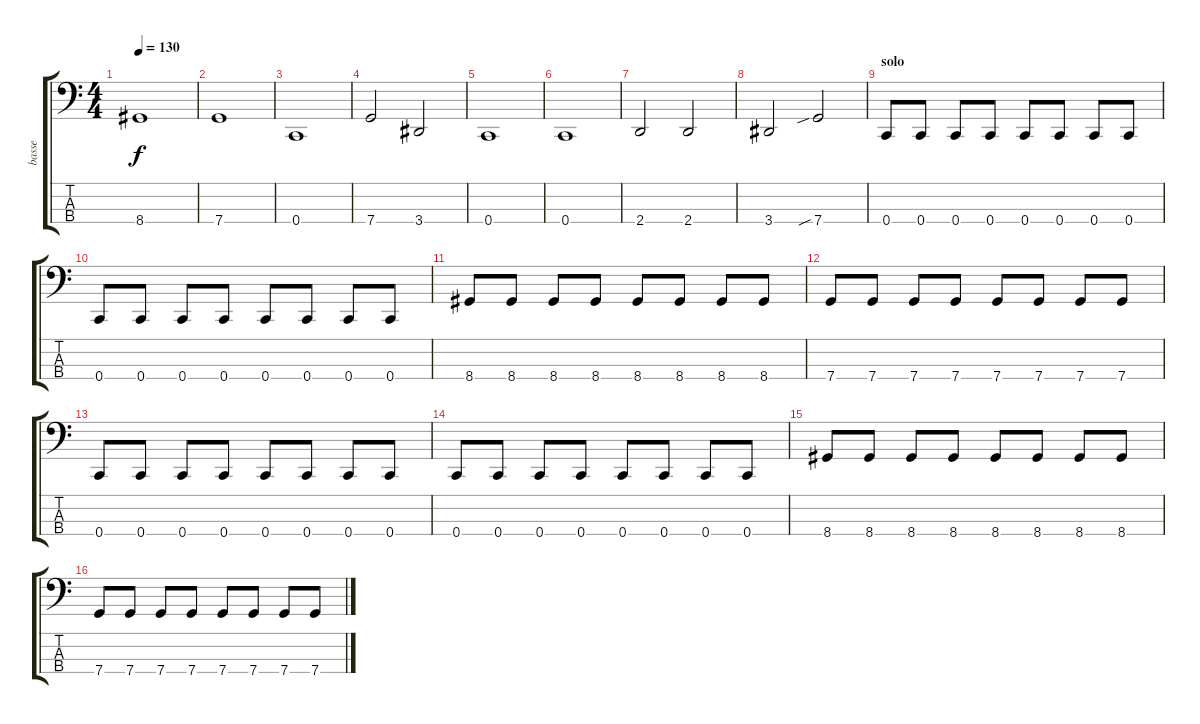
\track ("basse" "basse") {instrument electricbasspick}
\staff {score tabs}
\tuning (F2 C2 G1 C1) {hide}
\ts (4 4)
\tempo 130
\clef f4
\ks c
8.4.1{dy f} |
7.4.1 |
0.4.1 |
7.4.2 3.4.2 |
0.4.1 |
0.4.1 |
2.4.2 2.4.2 |
3.4.2 7.4{sib}.2 |
\section ("" "solo")
0.4.8 0.4.8 0.4.8 0.4.8 0.4.8 0.4.8 0.4.8 0.4.8 |
0.4.8 0.4.8 0.4.8 0.4.8 0.4.8 0.4.8 0.4.8 0.4.8 |
8.4.8 8.4.8 8.4.8 8.4.8 8.4.8 8.4.8 8.4.8 8.4.8 |
7.4.8 7.4.8 7.4.8 7.4.8 7.4.8 7.4.8 7.4.8 7.4.8 |
0.4.8 0.4.8 0.4.8 0.4.8 0.4.8 0.4.8 0.4.8 0.4.8 |
0.4.8 0.4.8 0.4.8 0.4.8 0.4.8 0.4.8 0.4.8 0.4.8 |
8.4.8 8.4.8 8.4.8 8.4.8 8.4.8 8.4.8 8.4.8 8.4.8 |
7.4.8 7.4.8 7.4.8 7.4.8 7.4.8 7.4.8 7.4.8 7.4.8
